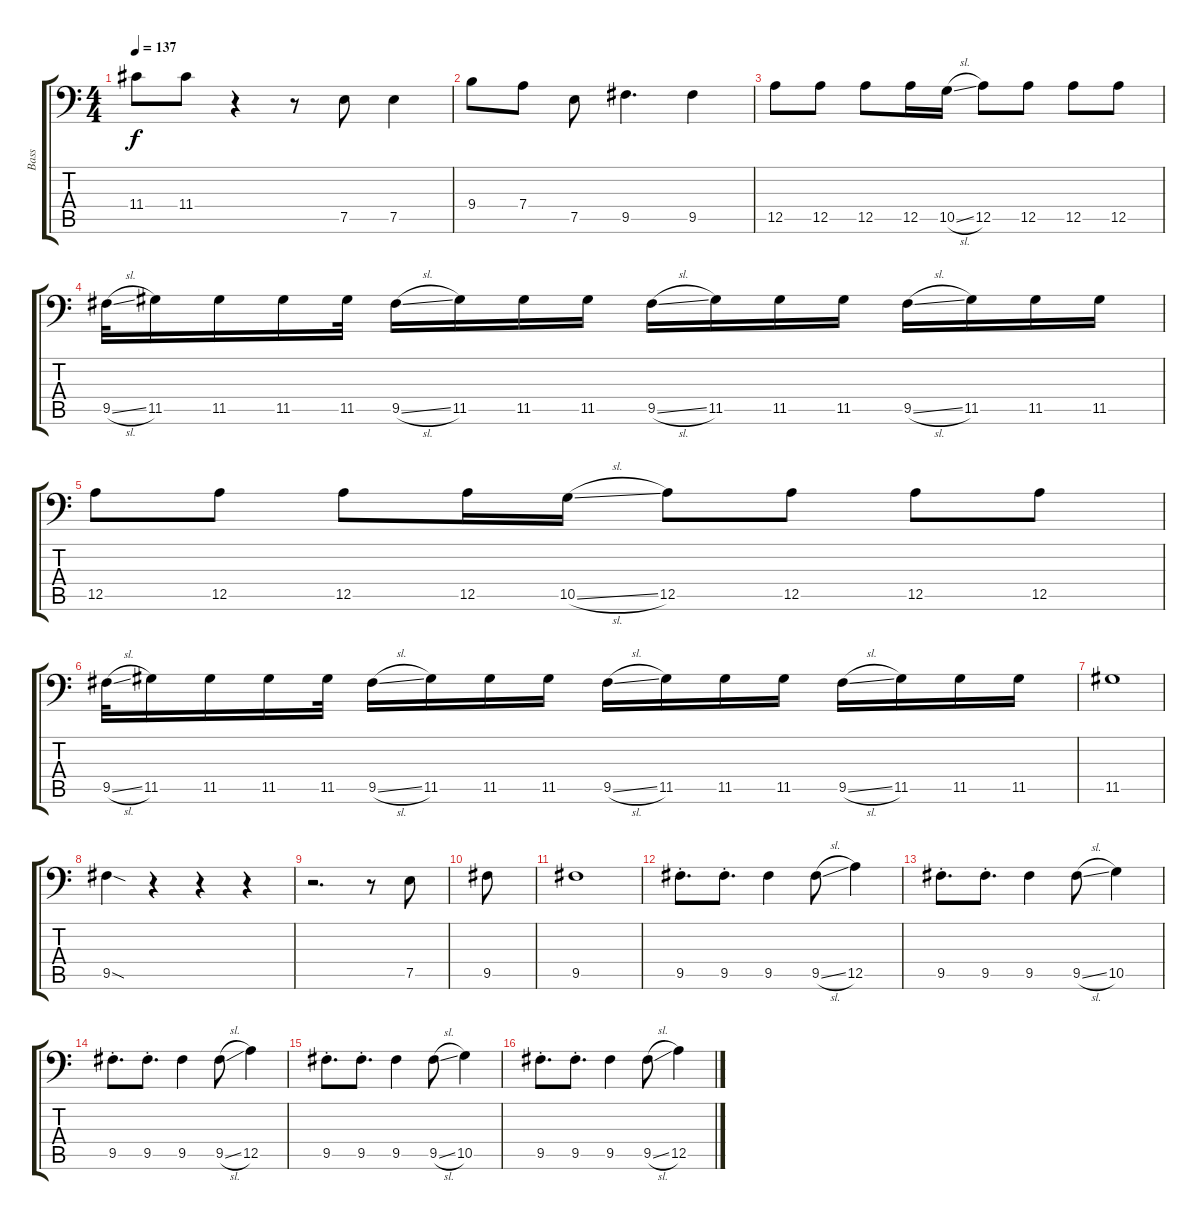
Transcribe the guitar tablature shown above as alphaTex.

\track ("Bass" "Bass") {instrument slapbass2}
\staff {score tabs}
\tuning (E3 B3 G2 D2 A1 E1) {hide}
\ts (4 4)
\tempo 137
\clef f4
\ks c
11.4.8{dy f} 11.4.8 r.4 r.8 7.5.8 7.5.4 |
9.4.8 7.4.8 7.5.8 9.5.4{d} 9.5.4 |
12.5.8 12.5.8 12.5.8 12.5.16 10.5{sl}.16 12.5.8 12.5.8 12.5.8 12.5.8 |
9.5{sl}.32 11.5.16 11.5.16 11.5.16 11.5.32 9.5{sl}.16 11.5.16 11.5.16 11.5.16 9.5{sl}.16 11.5.16 11.5.16 11.5.16 9.5{sl}.16 11.5.16 11.5.16 11.5.16 |
12.5.8 12.5.8 12.5.8 12.5.16 10.5{sl}.16 12.5.8 12.5.8 12.5.8 12.5.8 |
9.5{sl}.32 11.5.16 11.5.16 11.5.16 11.5.32 9.5{sl}.16 11.5.16 11.5.16 11.5.16 9.5{sl}.16 11.5.16 11.5.16 11.5.16 9.5{sl}.16 11.5.16 11.5.16 11.5.16 |
11.5.1 |
9.5{sod}.4 r.4 r.4 r.4 |
r.2{d} r.8 7.5.8 |
9.5.8 |
9.5.1 |
9.5{st}.8{d} 9.5{st}.8{d} 9.5.4 9.5{sl}.8 12.5.4 |
9.5{st}.8{d} 9.5{st}.8{d} 9.5.4 9.5{sl}.8 10.5.4 |
9.5{st}.8{d} 9.5{st}.8{d} 9.5.4 9.5{sl}.8 12.5.4 |
9.5{st}.8{d} 9.5{st}.8{d} 9.5.4 9.5{sl}.8 10.5.4 |
9.5{st}.8{d} 9.5{st}.8{d} 9.5.4 9.5{sl}.8 12.5.4
